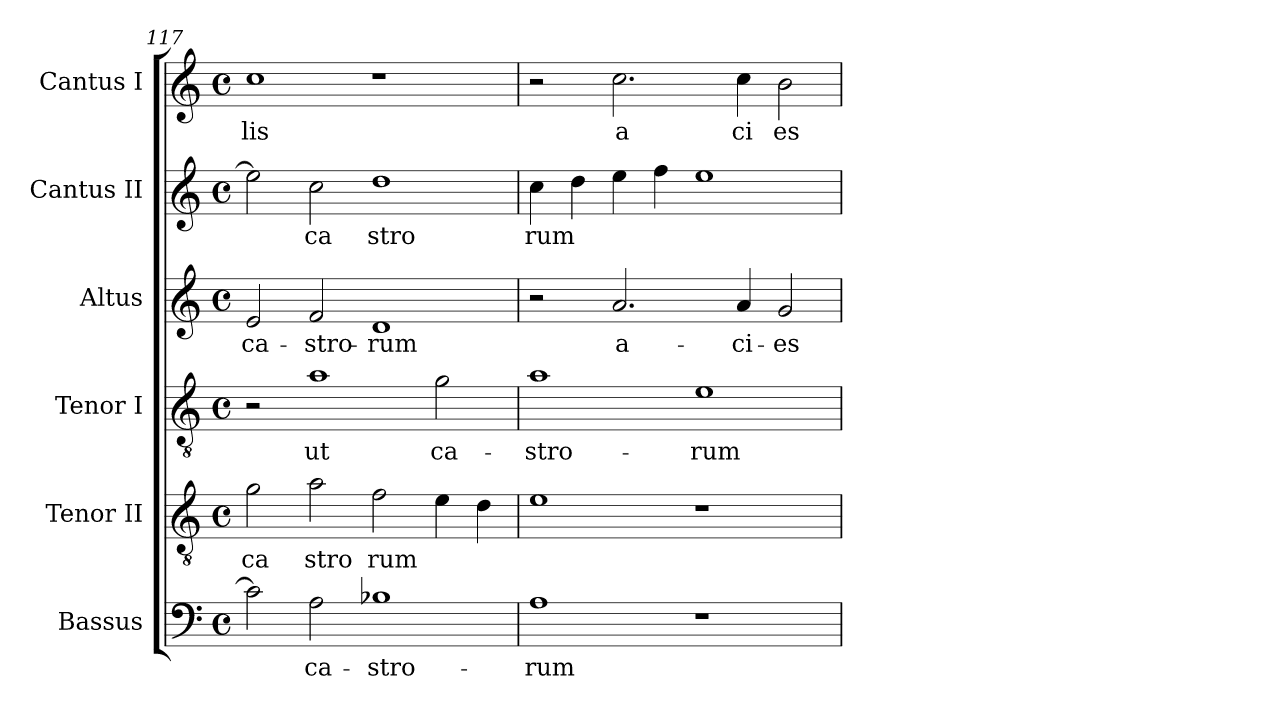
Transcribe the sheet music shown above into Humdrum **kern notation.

**kern	**text	**kern	**text	**kern	**text	**kern	**text	**kern	**text	**kern	**text
*part6	*part6	*part5	*part5	*part4	*part4	*part3	*part3	*part2	*part2	*part1	*part1
*staff6	*staff6	*staff5	*staff5	*staff4	*staff4	*staff3	*staff3	*staff2	*staff2	*staff1	*staff1
*I"Bassus	*	*I"Tenor II	*	*I"Tenor I	*	*I"Altus	*	*I"Cantus II	*	*I"Cantus I	*
!!LO:LB:g=z
*clefF4	*	*clefGv2	*	*clefGv2	*	*clefG2	*	*clefG2	*	*clefG2	*
*M4/4	*	*M4/4	*	*M4/4	*	*M4/4	*	*M4/4	*	*M4/4	*
*met(c)	*	*met(c)	*	*met(c)	*	*met(c)	*	*met(c)	*	*met(c)	*
=117	=117	=117	=117	=117	=117	=117	=117	=117	=117	=117	=117
!	!	!	!LO:LY:b:cj	!	!	!	!LO:LY:b:cj	!	!	!	!LO:LY:b:cj
2c\]	.	2g\	ca	2r	.	2e/	ca-	2ee\]	.	1cc	lis
!	!LO:LY:b:cj	!	!LO:LY:b:cj	!	!LO:LY:b:cj	!	!LO:LY:b:cj	!	!LO:LY:b:cj	!	!
2A\	ca-	2a\	stro	1a	ut	2f/	-stro-	2cc\	ca	.	.
!	!LO:LY:b:cj	!	!LO:LY:b	!	!	!	!LO:LY:b:cj	!	!LO:LY:b:cj	!	!
1B-X	-stro-	2f\	rum	.	.	1d	-rum	1dd	stro	1r	.
!	!	!	!	!	!LO:LY:b:cj	!	!	!	!	!	!
.	.	4e\	.	2g\	ca-	.	.	.	.	.	.
.	.	4d\	.	.	.	.	.	.	.	.	.
=118	=118	=118	=118	=118	=118	=118	=118	=118	=118	=118	=118
!	!LO:LY:b:cj	!	!	!	!LO:LY:b:cj	!	!	!	!LO:LY:b	!	!
1A	-rum	1e	.	1a	-stro-	2r	.	4cc\	rum	2r	.
.	.	.	.	.	.	.	.	4dd\	.	.	.
!	!	!	!	!	!	!	!LO:LY:b:cj	!	!	!	!LO:LY:b:cj
.	.	.	.	.	.	2.a/	a-	4ee\	.	2.cc\	a
.	.	.	.	.	.	.	.	4ff\	.	.	.
!	!	!	!	!	!LO:LY:b:cj	!	!	!	!	!	!
1r	.	1r	.	1e	-rum	.	.	1ee	.	.	.
!	!	!	!	!	!	!	!LO:LY:b:cj	!	!	!	!LO:LY:b:cj
.	.	.	.	.	.	4a/	-ci-	.	.	4cc\	ci
!	!	!	!	!	!	!	!LO:LY:b:cj	!	!	!	!LO:LY:b:cj
.	.	.	.	.	.	2g/	-es	.	.	2b\	es
=	=	=	=	=	=	=	=	=	=	=	=
*-	*-	*-	*-	*-	*-	*-	*-	*-	*-	*-	*-
